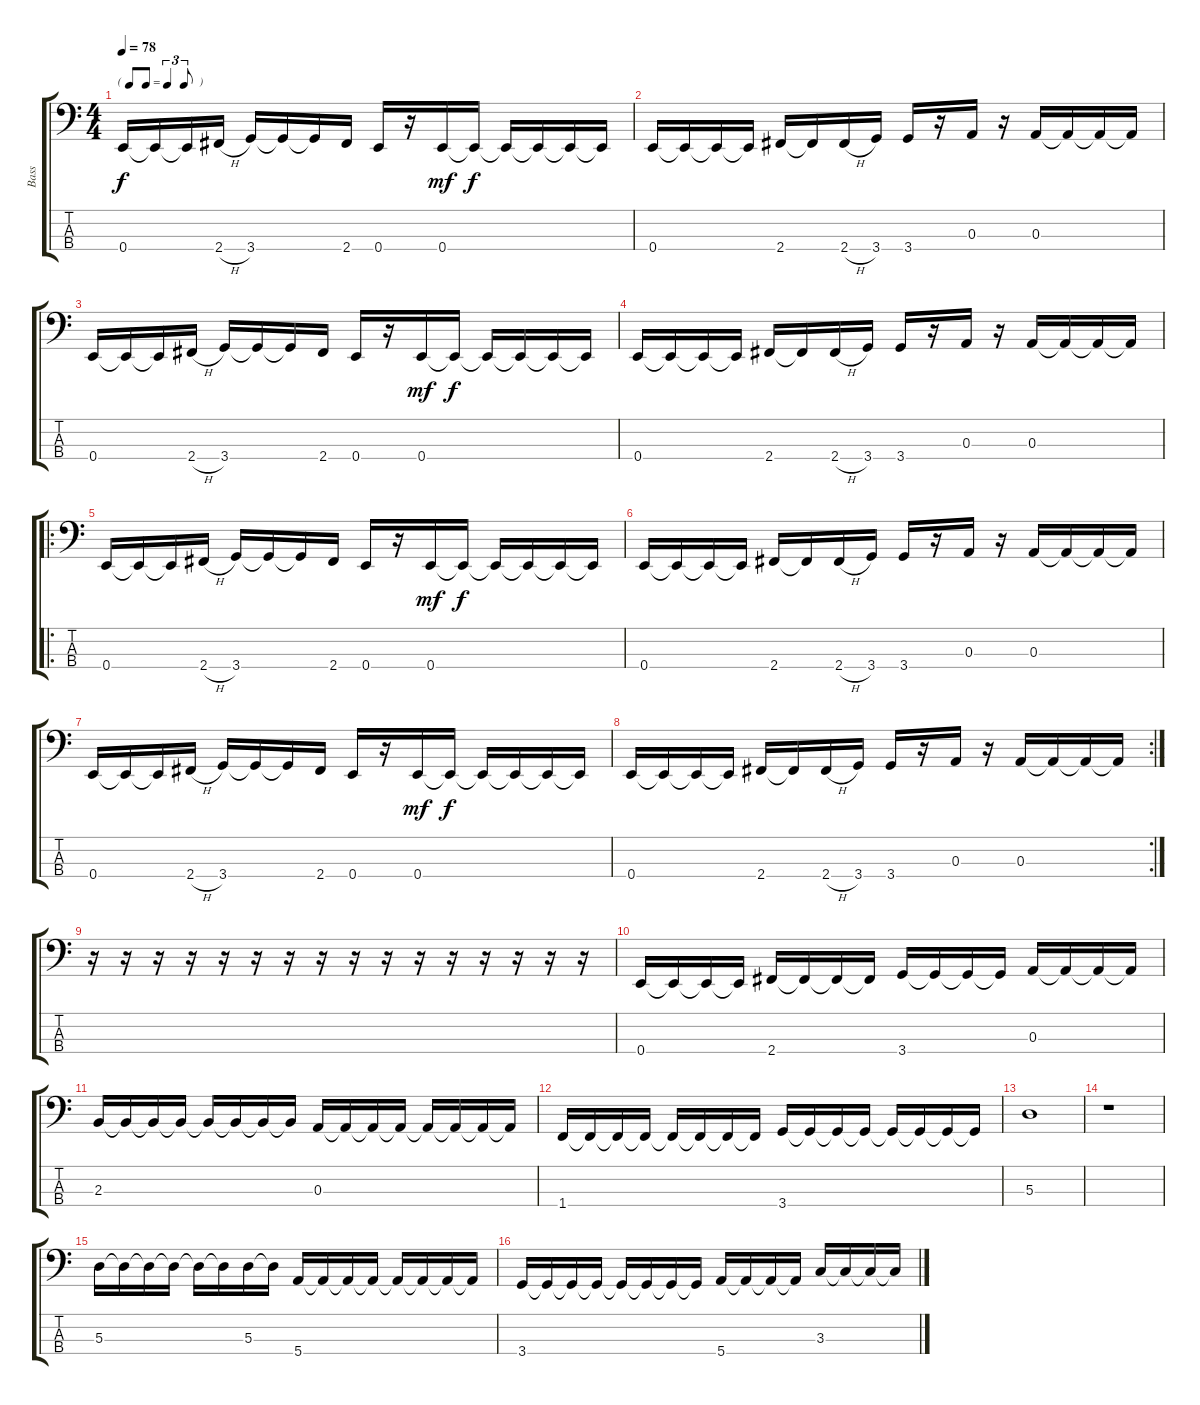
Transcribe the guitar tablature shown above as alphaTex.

\track ("Bass" "Bass") {instrument fretlessbass}
\staff {score tabs}
\tuning (G2 D2 A1 E1) {hide}
\ts (4 4)
\tf triplet8th
\tempo 78
\clef f4
\ks c
0.4.16{dy f instrument fretlessbass} 0.4{t}.16 0.4{t}.16 2.4{h}.16 3.4.16 3.4{t}.16 3.4{t}.16 2.4.16 0.4.16 r.16 0.4.16{dy mf} 0.4{t}.16{dy f} 0.4{t}.16 0.4{t}.16 0.4{t}.16 0.4{t}.16 |
0.4.16 0.4{t}.16 0.4{t}.16 0.4{t}.16 2.4.16 2.4{t}.16 2.4{h}.16 3.4.16 3.4.16 r.16 0.3.16 r.16 0.3.16 0.3{t}.16 0.3{t}.16 0.3{t}.16 |
0.4.16 0.4{t}.16 0.4{t}.16 2.4{h}.16 3.4.16 3.4{t}.16 3.4{t}.16 2.4.16 0.4.16 r.16 0.4.16{dy mf} 0.4{t}.16{dy f} 0.4{t}.16 0.4{t}.16 0.4{t}.16 0.4{t}.16 |
0.4.16 0.4{t}.16 0.4{t}.16 0.4{t}.16 2.4.16 2.4{t}.16 2.4{h}.16 3.4.16 3.4.16 r.16 0.3.16 r.16 0.3.16 0.3{t}.16 0.3{t}.16 0.3{t}.16 |
\ro
0.4.16 0.4{t}.16 0.4{t}.16 2.4{h}.16 3.4.16 3.4{t}.16 3.4{t}.16 2.4.16 0.4.16 r.16 0.4.16{dy mf} 0.4{t}.16{dy f} 0.4{t}.16 0.4{t}.16 0.4{t}.16 0.4{t}.16 |
0.4.16 0.4{t}.16 0.4{t}.16 0.4{t}.16 2.4.16 2.4{t}.16 2.4{h}.16 3.4.16 3.4.16 r.16 0.3.16 r.16 0.3.16 0.3{t}.16 0.3{t}.16 0.3{t}.16 |
0.4.16 0.4{t}.16 0.4{t}.16 2.4{h}.16 3.4.16 3.4{t}.16 3.4{t}.16 2.4.16 0.4.16 r.16 0.4.16{dy mf} 0.4{t}.16{dy f} 0.4{t}.16 0.4{t}.16 0.4{t}.16 0.4{t}.16 |
\rc 2
0.4.16 0.4{t}.16 0.4{t}.16 0.4{t}.16 2.4.16 2.4{t}.16 2.4{h}.16 3.4.16 3.4.16 r.16 0.3.16 r.16 0.3.16 0.3{t}.16 0.3{t}.16 0.3{t}.16 |
r.16 r.16 r.16 r.16 r.16 r.16 r.16 r.16 r.16 r.16 r.16 r.16 r.16 r.16 r.16 r.16 |
0.4.16 0.4{t}.16 0.4{t}.16 0.4{t}.16 2.4.16 2.4{t}.16 2.4{t}.16 2.4{t}.16 3.4.16 3.4{t}.16 3.4{t}.16 3.4{t}.16 0.3.16 0.3{t}.16 0.3{t}.16 0.3{t}.16 |
2.3.16 2.3{t}.16 2.3{t}.16 2.3{t}.16 2.3{t}.16 2.3{t}.16 2.3{t}.16 2.3{t}.16 0.3.16 0.3{t}.16 0.3{t}.16 0.3{t}.16 0.3{t}.16 0.3{t}.16 0.3{t}.16 0.3{t}.16 |
1.4.16 1.4{t}.16 1.4{t}.16 1.4{t}.16 1.4{t}.16 1.4{t}.16 1.4{t}.16 1.4{t}.16 3.4.16 3.4{t}.16 3.4{t}.16 3.4{t}.16 3.4{t}.16 3.4{t}.16 3.4{t}.16 3.4{t}.16 |
5.3.1 |
r.1 |
5.3.16 5.3{t}.16 5.3{t}.16 5.3{t}.16 5.3{t}.16 5.3{t}.16 5.3.16 5.3{t}.16 5.4.16 5.4{t}.16 5.4{t}.16 5.4{t}.16 5.4{t}.16 5.4{t}.16 5.4{t}.16 5.4{t}.16 |
3.4.16 3.4{t}.16 3.4{t}.16 3.4{t}.16 3.4{t}.16 3.4{t}.16 3.4{t}.16 3.4{t}.16 5.4.16 5.4{t}.16 5.4{t}.16 5.4{t}.16 3.3.16 3.3{t}.16 3.3{t}.16 3.3{t}.16
